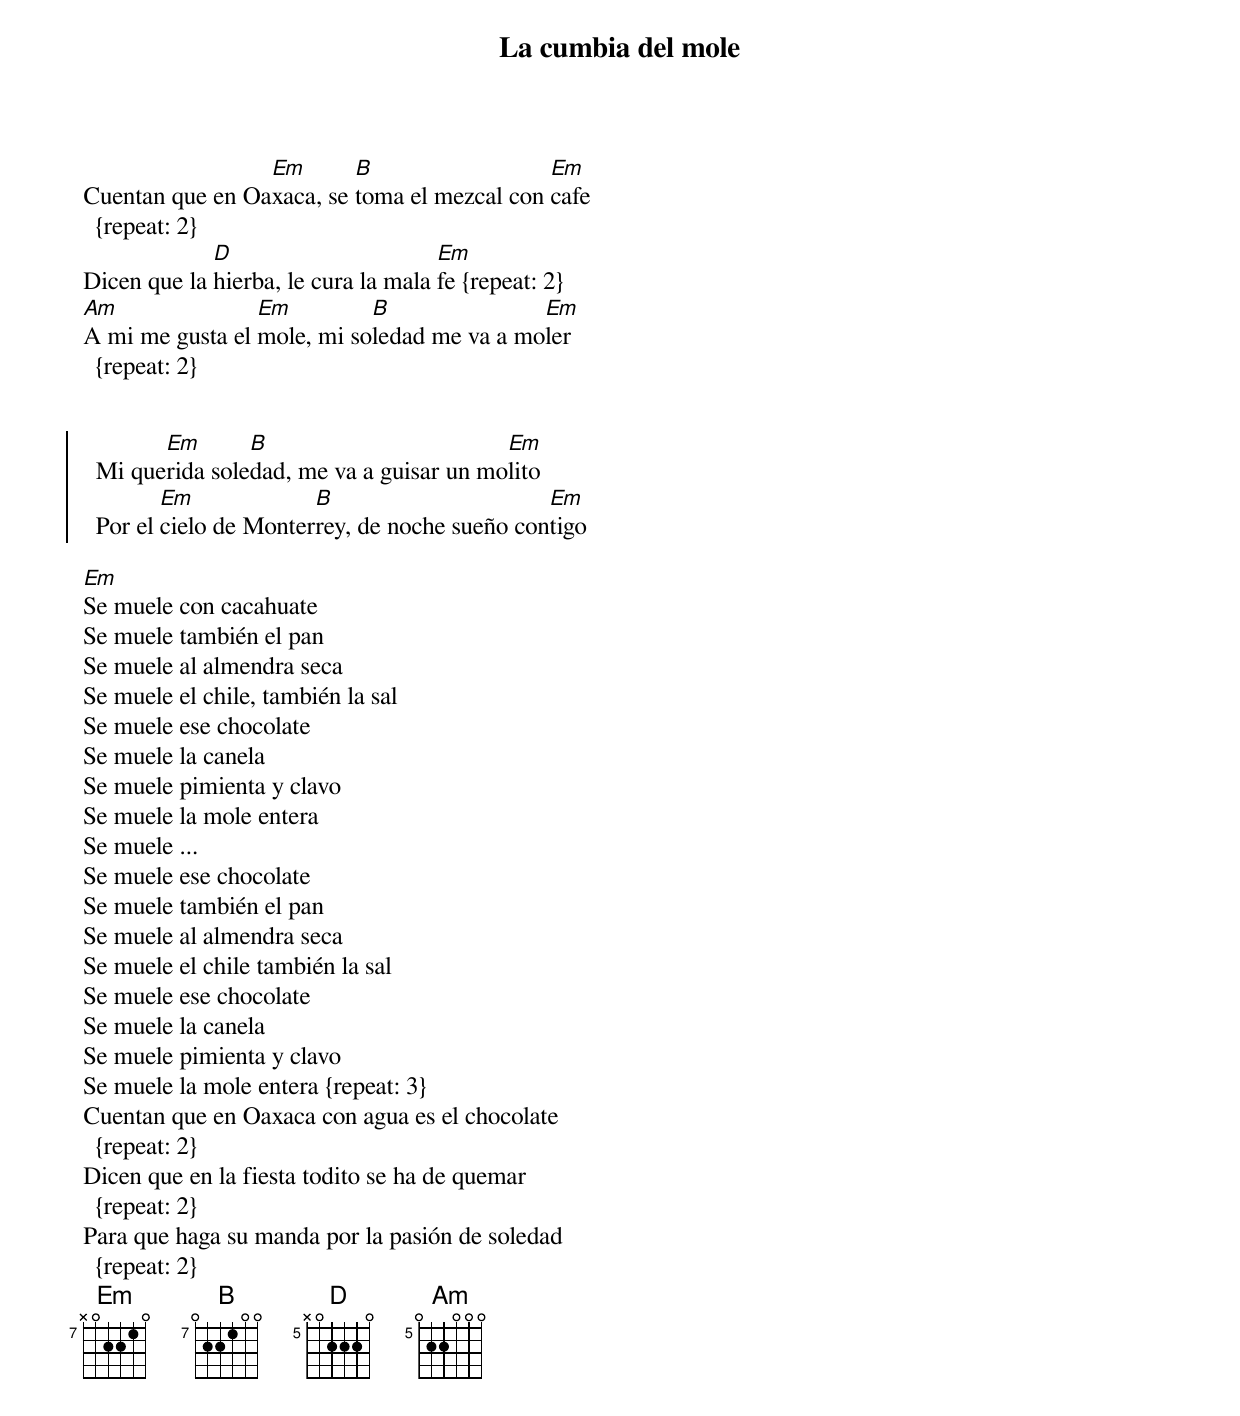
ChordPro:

{title: La cumbia del mole}
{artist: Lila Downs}
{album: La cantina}
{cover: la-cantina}
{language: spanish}
{columns: 2}
{define: Em base-fret 7 frets X 0 2 2 1 0}
{define: B base-fret 7 frets 0 2 2 1 0 0}
{define: D base-fret 5 frets X 0 2 2 2 0}
{define: Am base-fret 5 frets 0 2 2 0 0 0}

Cuentan que en Oa[Em]xaca, se [B]toma el mezcal con [Em]cafe {repeat: 2}
Dicen que la [D]hierba, le cura la mala [Em]fe {repeat: 2}
[Am]A mi me gusta el [Em]mole, mi so[B]ledad me va a mo[Em]ler {repeat: 2}

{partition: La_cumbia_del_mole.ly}

{start_of_chorus}
  Mi que[Em]rida sole[B]dad, me va a guisar un mo[Em]lito
  Por el [Em]cielo de Monter[B]rey, de noche sueño con[Em]tigo
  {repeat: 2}
{end_of_chorus}

[Em]Se muele con cacahuate
Se muele también el pan
Se muele al almendra seca
Se muele el chile, también la sal
Se muele ese chocolate
Se muele la canela
Se muele pimienta y clavo
Se muele la mole entera
Se muele ...
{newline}
Se muele ese chocolate
Se muele también el pan
Se muele al almendra seca
Se muele el chile también la sal
Se muele ese chocolate
Se muele la canela
Se muele pimienta y clavo
Se muele la mole entera {repeat: 3}
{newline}
Cuentan que en Oaxaca con agua es el chocolate {repeat: 2}
Dicen que en la fiesta todito se ha de quemar {repeat: 2}
Para que haga su manda por la pasión de soledad {repeat: 2}
